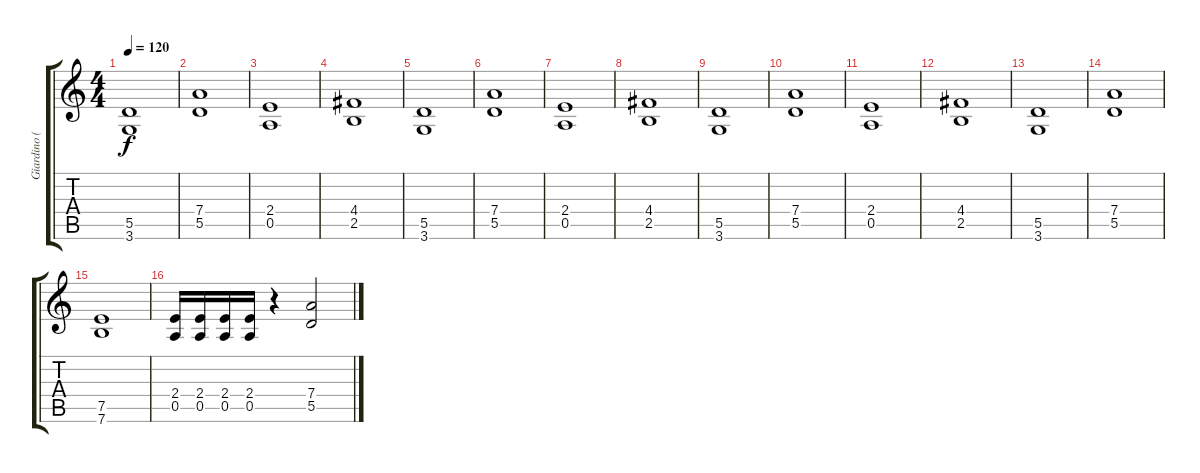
\track ("Giardino (Rítmico)" "Giardino (") {instrument overdrivenguitar}
\staff {score tabs}
\tuning (E4 B3 G3 D3 A2 E2) {hide}
\ts (4 4)
\tempo 120
\clef g2
\ks c
(5.5 3.6).1{dy f} |
(7.4 5.5).1 |
(2.4 0.5).1 |
(4.4 2.5).1 |
(5.5 3.6).1 |
(7.4 5.5).1 |
(2.4 0.5).1 |
(4.4 2.5).1 |
(5.5 3.6).1 |
(7.4 5.5).1 |
(2.4 0.5).1 |
(4.4 2.5).1 |
(5.5 3.6).1 |
(7.4 5.5).1 |
(7.5 7.6).1 |
(2.4 0.5).16{balance 8} (2.4 0.5).16 (2.4 0.5).16 (2.4 0.5).16 r.4 (7.4 5.5).2
